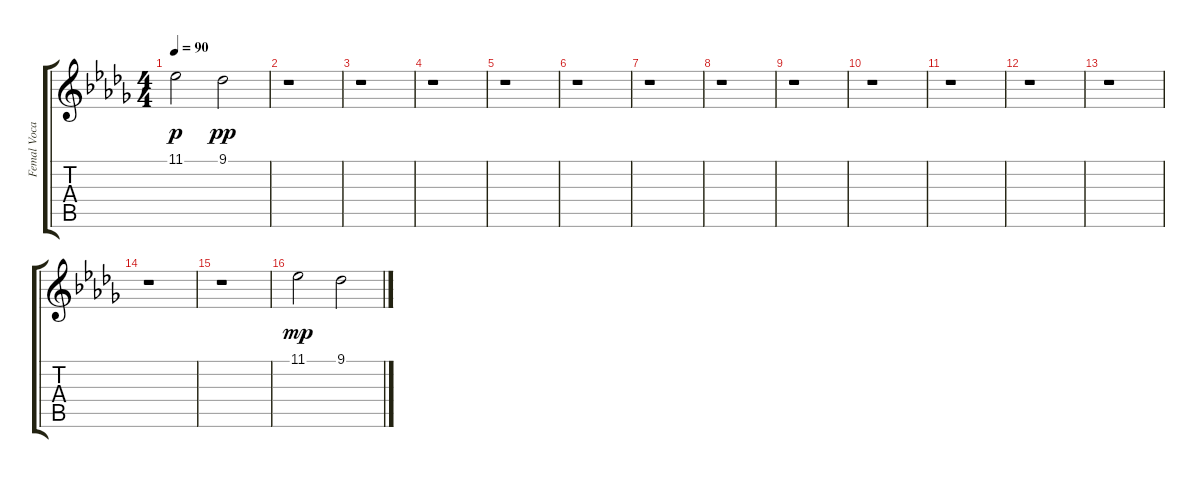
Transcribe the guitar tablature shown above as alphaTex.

\track ("Femal Vocal 1" "Femal Voca") {instrument choiraahs}
\staff {score tabs}
\tuning (E4 B3 G3 D3 A2 E2) {hide}
\ts (4 4)
\tempo 90
\clef g2
\ks db
11.1.2{dy p} 9.1.2{dy pp} |
r.1 |
r.1 |
r.1 |
r.1 |
r.1 |
r.1 |
r.1 |
r.1 |
r.1 |
r.1 |
r.1 |
r.1 |
r.1 |
r.1 |
11.1.2{dy mp} 9.1.2
